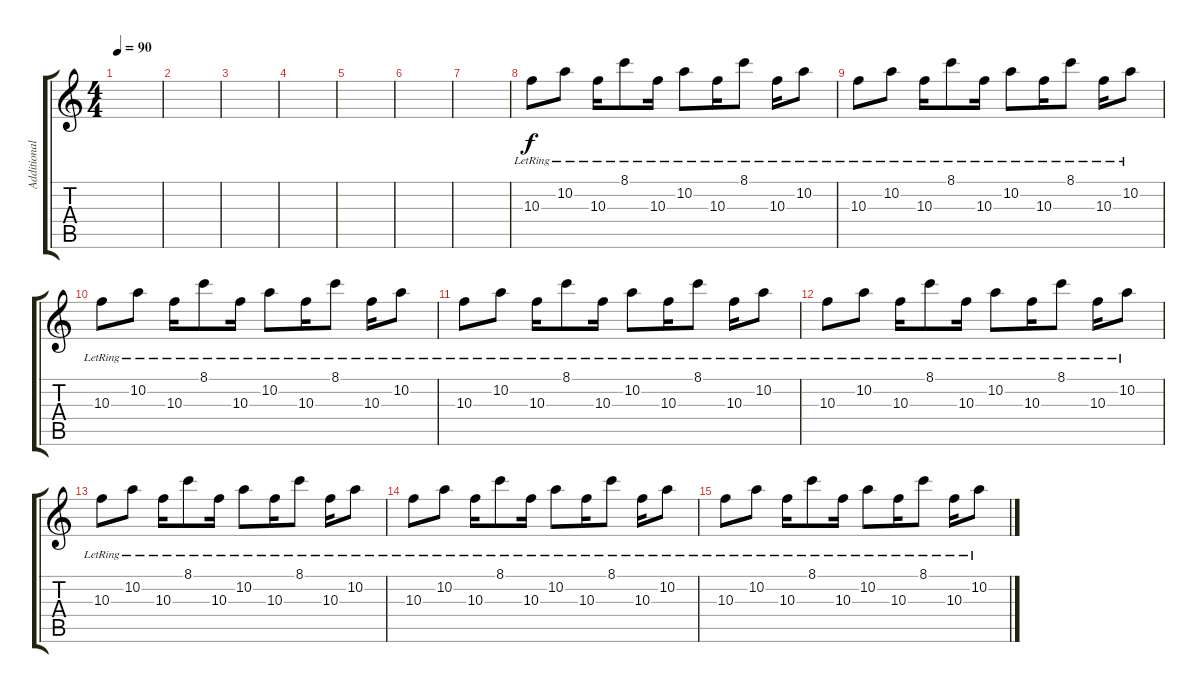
\track ("Additional Clean 2" "Additional") {instrument electricguitarjazz}
\staff {score tabs}
\tuning (E4 B3 G3 D3 A2 D2) {hide}
\ts (4 4)
\tempo 90
\clef g2
\ks c
|
|
|
|
|
|
|
10.3{lr}.8 10.2{lr}.8 10.3{lr}.16 8.1{lr}.8 10.3{lr}.16 10.2{lr}.8 10.3{lr}.16 8.1{lr}.8 10.3{lr}.16 10.2{lr}.8 |
10.3{lr}.8 10.2{lr}.8 10.3{lr}.16 8.1{lr}.8 10.3{lr}.16 10.2{lr}.8 10.3{lr}.16 8.1{lr}.8 10.3{lr}.16 10.2{lr}.8 |
10.3{lr}.8 10.2{lr}.8 10.3{lr}.16 8.1{lr}.8 10.3{lr}.16 10.2{lr}.8 10.3{lr}.16 8.1{lr}.8 10.3{lr}.16 10.2{lr}.8 |
10.3{lr}.8 10.2{lr}.8 10.3{lr}.16 8.1{lr}.8 10.3{lr}.16 10.2{lr}.8 10.3{lr}.16 8.1{lr}.8 10.3{lr}.16 10.2{lr}.8 |
10.3{lr}.8 10.2{lr}.8 10.3{lr}.16 8.1{lr}.8 10.3{lr}.16 10.2{lr}.8 10.3{lr}.16 8.1{lr}.8 10.3{lr}.16 10.2{lr}.8 |
10.3{lr}.8 10.2{lr}.8 10.3{lr}.16 8.1{lr}.8 10.3{lr}.16 10.2{lr}.8 10.3{lr}.16 8.1{lr}.8 10.3{lr}.16 10.2{lr}.8 |
10.3{lr}.8 10.2{lr}.8 10.3{lr}.16 8.1{lr}.8 10.3{lr}.16 10.2{lr}.8 10.3{lr}.16 8.1{lr}.8 10.3{lr}.16 10.2{lr}.8 |
10.3{lr}.8 10.2{lr}.8 10.3{lr}.16 8.1{lr}.8 10.3{lr}.16 10.2{lr}.8 10.3{lr}.16 8.1{lr}.8 10.3{lr}.16 10.2{lr}.8
